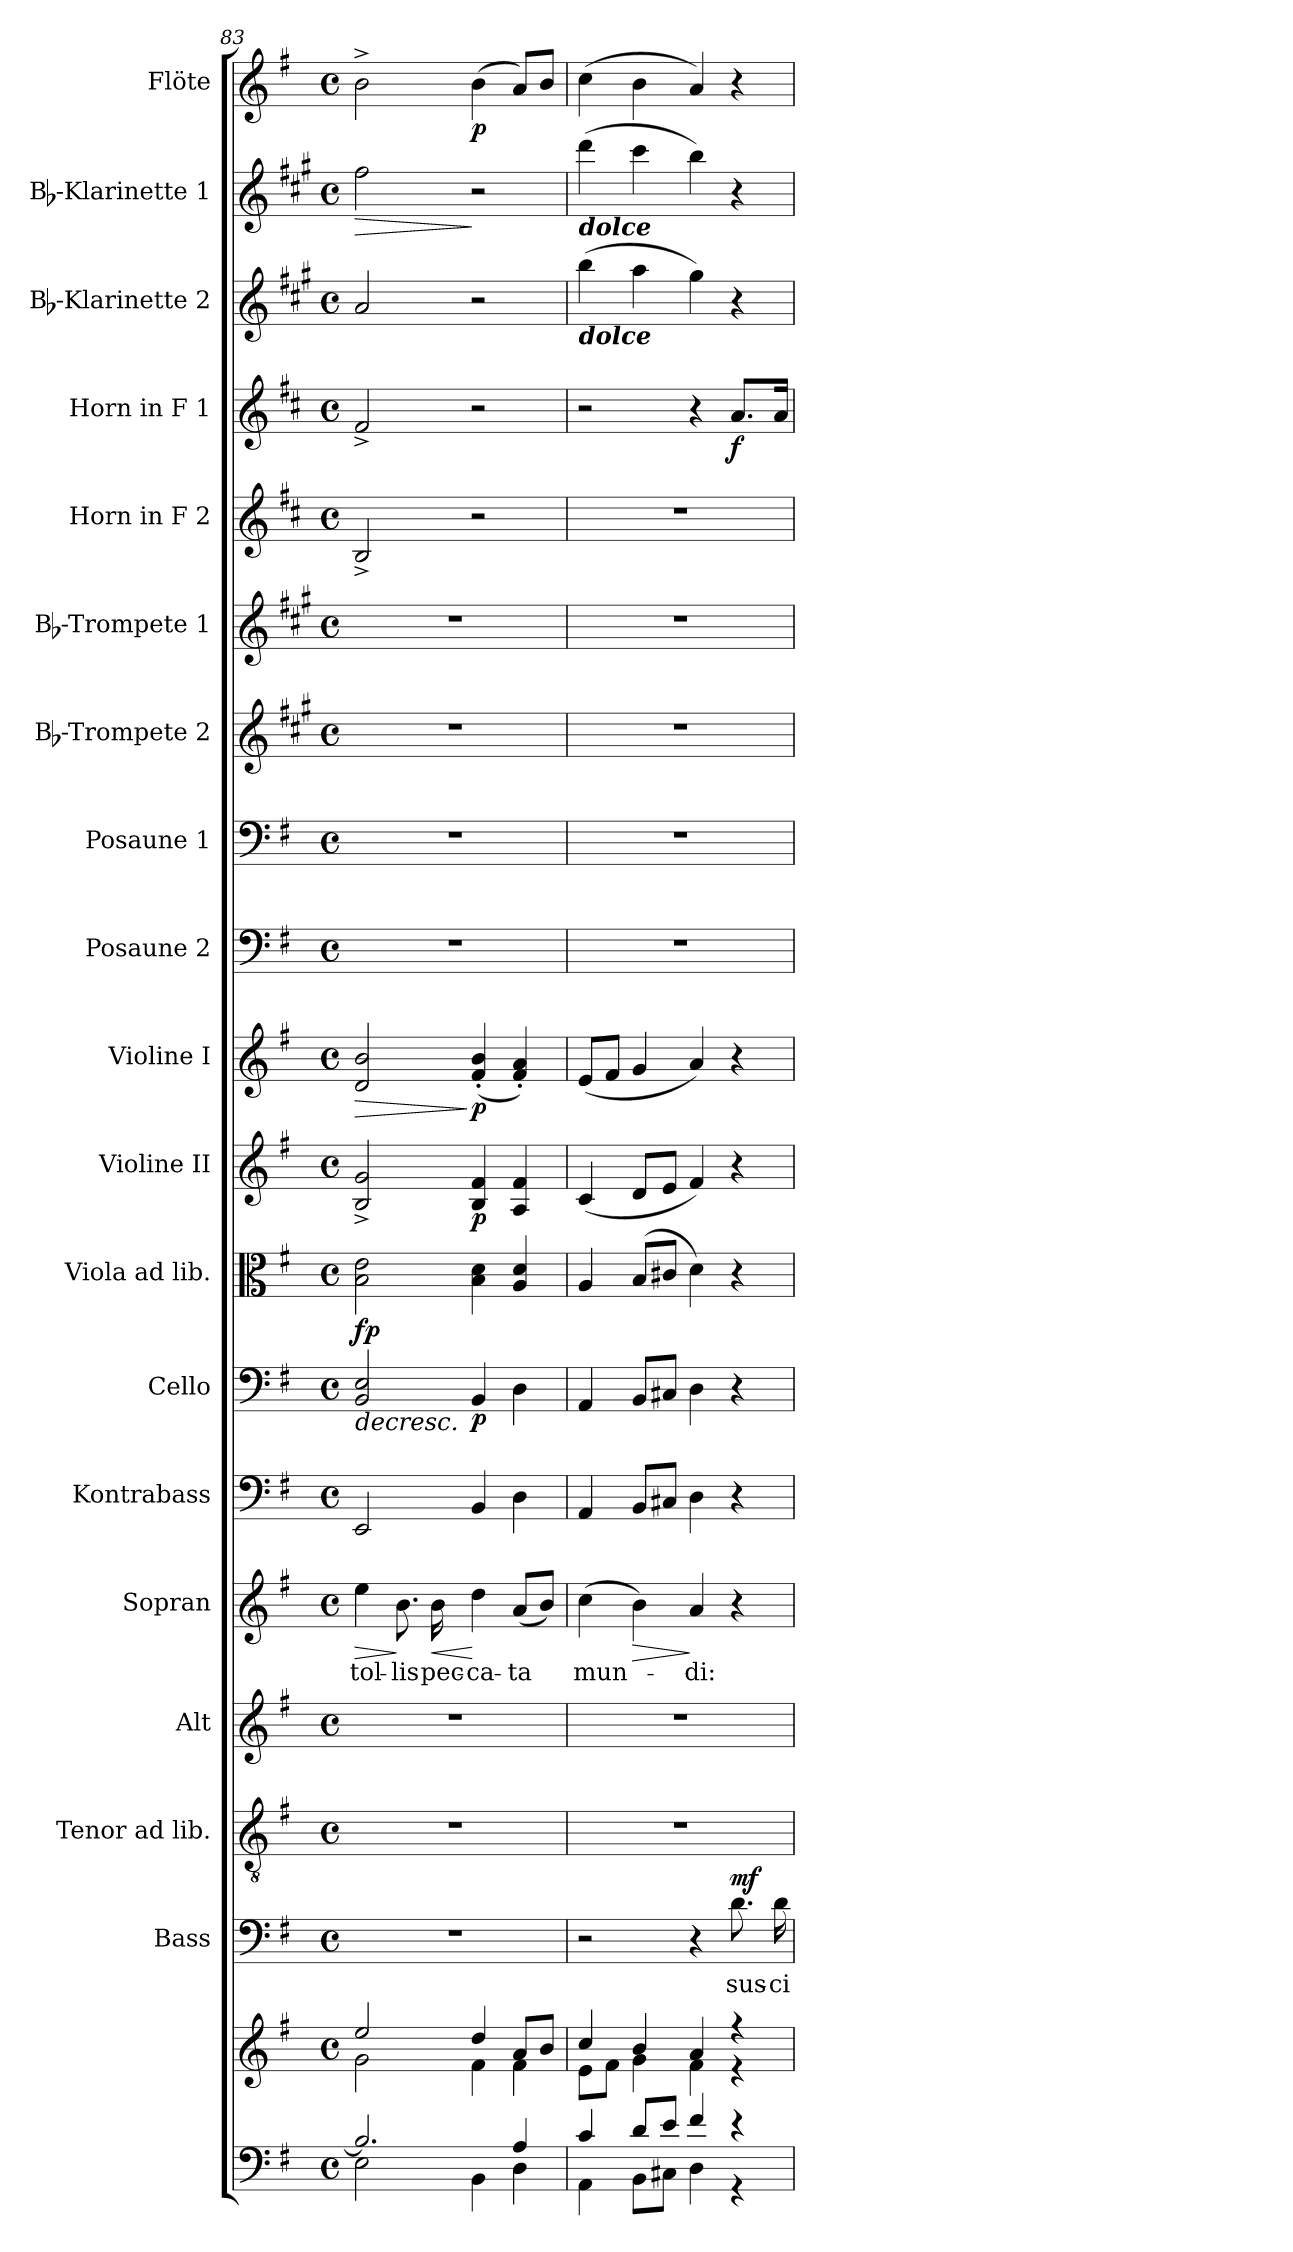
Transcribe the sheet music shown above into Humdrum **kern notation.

**kern	**kern	**kern	**text	**dynam	**kern	**kern	**kern	**text	**dynam	**kern	**kern	**dynam	**kern	**dynam	**kern	**dynam	**kern	**dynam	**kern	**kern	**kern	**kern	**kern	**kern	**dynam	**kern	**kern	**dynam	**kern	**dynam
*part19	*part19	*part18	*part18	*part18	*part17	*part16	*part15	*part15	*part15	*part14	*part13	*part13	*part12	*part12	*part11	*part11	*part10	*part10	*part9	*part8	*part7	*part6	*part5	*part4	*part4	*part3	*part2	*part2	*part1	*part1
*staff20	*staff19	*staff18	*staff18	*staff18	*staff17	*staff16	*staff15	*staff15	*staff15	*staff14	*staff13	*staff13	*staff12	*staff12	*staff11	*staff11	*staff10	*staff10	*staff9	*staff8	*staff7	*staff6	*staff5	*staff4	*staff4	*staff3	*staff2	*staff2	*staff1	*staff1
*	*	*I"Bass	*	*	*I"Tenor ad lib.	*I"Alt	*I"Sopran	*	*	*I"Kontrabass	*I"Cello	*	*I"Viola ad lib.	*	*I"Violine II	*	*I"Violine I	*	*I"Posaune 2	*I"Posaune 1	*I"Bb-Trompete 2	*I"Bb-Trompete 1	*I"Horn in F 2	*I"Horn in F 1	*	*I"Bb-Klarinette 2	*I"Bb-Klarinette 1	*	*I"Flöte	*
*	*	*I'B.	*	*	*I'T.	*I'A.	*I'S.	*	*	*I'Kb.	*	*	*I'Vla.	*	*I'Vl. II	*	*I'Vl. I	*	*I'Pos. 2	*I'Pos. 1	*I'Bb Trp. 2	*I'Bb Trp. 1	*	*	*	*I'Bb Kl. 2	*I'Bb Kl. 1	*	*I'Fl.	*
*clefF4	*clefG2	*clefF4	*	*	*clefGv2	*clefG2	*clefG2	*	*	*clefF4	*clefF4	*	*clefC3	*	*clefG2	*	*clefG2	*	*clefF4	*clefF4	*clefG2	*clefG2	*clefG2	*clefG2	*	*clefG2	*clefG2	*	*clefG2	*
*	*	*	*	*	*	*	*	*	*	*ITrd7c12	*	*	*	*	*	*	*	*	*	*	*ITrd1c2	*ITrd1c2	*ITrd4c7	*ITrd4c7	*	*ITrd1c2	*ITrd1c2	*	*	*
*k[f#]	*k[f#]	*k[f#]	*	*	*k[f#]	*k[f#]	*k[f#]	*	*	*k[f#]	*k[f#]	*	*k[f#]	*	*k[f#]	*	*k[f#]	*	*k[f#]	*k[f#]	*k[f#]	*k[f#]	*k[f#]	*k[f#]	*	*k[f#]	*k[f#]	*	*k[f#]	*
*G:	*G:	*G:	*	*	*G:	*G:	*G:	*	*	*G:	*G:	*	*G:	*	*G:	*	*G:	*	*G:	*G:	*G:	*G:	*G:	*G:	*	*G:	*G:	*	*G:	*
*M4/4	*M4/4	*M4/4	*	*	*M4/4	*M4/4	*M4/4	*	*	*M4/4	*M4/4	*	*M4/4	*	*M4/4	*	*M4/4	*	*M4/4	*M4/4	*M4/4	*M4/4	*M4/4	*M4/4	*	*M4/4	*M4/4	*	*M4/4	*
*met(c)	*met(c)	*met(c)	*	*	*met(c)	*met(c)	*met(c)	*	*	*met(c)	*met(c)	*	*met(c)	*	*met(c)	*	*met(c)	*	*met(c)	*met(c)	*met(c)	*met(c)	*met(c)	*met(c)	*	*met(c)	*met(c)	*	*met(c)	*
=83	=83	=83	=83	=83	=83	=83	=83	=83	=83	=83	=83	=83	=83	=83	=83	=83	=83	=83	=83	=83	=83	=83	=83	=83	=83	=83	=83	=83	=83	=83
*^	*^	*	*	*	*	*	*	*	*	*	*	*	*	*	*	*	*	*	*	*	*	*	*	*	*	*	*	*	*	*
!	!	!	!	!	!	!	!	!	!	!LO:LY:b	!LO:HP:b	!	!	!LO:HP:b	!	!LO:DY:b	!	!	!	!LO:HP:b	!	!	!	!	!	!	!	!	!	!LO:HP:b	!	!
2.B/]	2E\	2ee/	2g\	1r	.	.	1r	1r	4ee\	tol-	>	2EEE/	2BB/ 2E/	>	2B\ 2e\	fp	2B/^< 2g/^<	.	2d/ 2b/	>	1r	1r	1r	1r	2E^</	2B^</	.	2g/	2ee\	>	2b^>\	.
!	!	!	!	!	!	!	!	!	!	!LO:LY:b	!	!	!	!	!	!	!	!	!	!	!	!	!	!	!	!	!	!	!	!	!	!
.	.	.	.	.	.	.	.	.	8.b\	-lis	]	.	.	.	.	.	.	.	.	.	.	.	.	.	.	.	.	.	.	.	.	.
!	!	!	!	!	!	!	!	!	!	!LO:LY:b	!LO:HP:b	!	!	!	!	!	!	!	!	!	!	!	!	!	!	!	!	!	!	!	!	!
.	.	.	.	.	.	.	.	.	16b\	pec-	<	.	.	.	.	.	.	.	.	.	.	.	.	.	.	.	.	.	.	.	.	.
!	!	!	!	!	!	!	!	!	!	!LO:LY:b	!	!	!	!LO:DY:b	!	!	!	!LO:DY:b	!	!LO:DY:n=1:b	!	!	!	!	!	!	!	!	!	!	!	!LO:DY:b
.	4BB\	4dd/	4f#\	.	.	.	.	.	4dd\	-ca-	[	4BBB/	4BB/	p	4B\ 4d\	.	4B/ 4f#/	p	(<4f#/'< 4b/'<	] p	.	.	.	.	2r	2r	.	2r	2r	]	(>4b\	p
!	!	!	!	!	!	!	!	!	!	!LO:LY:b	!	!	!	!	!	!	!	!	!	!	!	!	!	!	!	!	!	!	!	!	!	!
4A/	4D\	8a/L	4f#\	.	.	.	.	.	(<8a/L	-ta	.	4DD\	4D\	]	4A/ 4d/	.	4A/ 4f#/	.	4f#/'< 4a/'<)	.	.	.	.	.	.	.	.	.	.	.	8a/L)	.
.	.	8b/J	.	.	.	.	.	.	8b/J)	.	.	.	.	.	.	.	.	.	.	.	.	.	.	.	.	.	.	.	.	.	8b/J	.
=84	=84	=84	=84	=84	=84	=84	=84	=84	=84	=84	=84	=84	=84	=84	=84	=84	=84	=84	=84	=84	=84	=84	=84	=84	=84	=84	=84	=84	=84	=84	=84	=84
!	!	!	!	!	!	!	!	!	!	!	!	!	!	!	!	!	!	!	!	!	!	!	!	!	!	!	!	!	!LO:TX:b:Bi:t=dolce	!	!	!
!	!	!	!	!	!	!	!	!	!	!	!	!	!	!	!	!	!	!	!	!	!	!	!	!	!	!	!	!LO:TX:b:Bi:t=dolce	!	!	!	!
!	!	!	!	!	!	!	!	!	!	!LO:LY:b	!	!	!	!	!	!	!	!	!	!	!	!	!	!	!	!	!	!	!	!	!	!
4c/	4AA\	4cc/	8e\L	2r	.	.	1r	1r	(>4cc\	mun-	.	4AAA/	4AA/	.	4A/	.	(<4c/	.	(<8e/L	.	1r	1r	1r	1r	1r	2r	.	(>4aa\	(>4ccc\	.	(>4cc\	.
.	.	.	8f#\J	.	.	.	.	.	.	.	.	.	.	.	.	.	.	.	8f#/J	.	.	.	.	.	.	.	.	.	.	.	.	.
!	!	!	!	!	!	!	!	!	!	!	!LO:HP:b	!	!	!	!	!	!	!	!	!	!	!	!	!	!	!	!	!	!	!	!	!
8d/L	8BB\L	4b/	4g\	.	.	.	.	.	4b\)	.	>	8BBB/L	8BB/L	.	(>8B/L	.	8d/L	.	4g/	.	.	.	.	.	.	.	.	4gg\	4bb\	.	4b\	.
8e/J	8C#X\J	.	.	.	.	.	.	.	.	.	.	8CC#X/J	8C#X/J	.	8c#X/J	.	8e/J	.	.	.	.	.	.	.	.	.	.	.	.	.	.	.
!	!	!	!	!	!	!	!	!	!	!LO:LY:b	!	!	!	!	!	!	!	!	!	!	!	!	!	!	!	!	!	!	!	!	!	!
4f#/	4D\	4a/	4f#\	4r	.	.	.	.	4a/	-di:	]	4DD\	4D\	.	4d\)	.	4f#/)	.	4a/)	.	.	.	.	.	.	4r	.	4ff#\)	4aa\)	.	4a/)	.
!	!	!	!	!	!LO:LY:b	!LO:DY:a	!	!	!	!	!	!	!	!	!	!	!	!	!	!	!	!	!	!	!	!	!LO:DY:b	!	!	!	!	!
4r	4r	4r	4r	8.d\	sus-	mf	.	.	4r	.	.	4r	4r	.	4r	.	4r	.	4r	.	.	.	.	.	.	8.d/L	f	4r	4r	.	4r	.
!	!	!	!	!	!LO:LY:b	!	!	!	!	!	!	!	!	!	!	!	!	!	!	!	!	!	!	!	!	!	!	!	!	!	!	!
.	.	.	.	16d\	-ci-	.	.	.	.	.	.	.	.	.	.	.	.	.	.	.	.	.	.	.	.	16d/Jk	.	.	.	.	.	.
*v	*v	*	*	*	*	*	*	*	*	*	*	*	*	*	*	*	*	*	*	*	*	*	*	*	*	*	*	*	*	*	*	*
*	*v	*v	*	*	*	*	*	*	*	*	*	*	*	*	*	*	*	*	*	*	*	*	*	*	*	*	*	*	*	*	*
=	=	=	=	=	=	=	=	=	=	=	=	=	=	=	=	=	=	=	=	=	=	=	=	=	=	=	=	=	=	=
*-	*-	*-	*-	*-	*-	*-	*-	*-	*-	*-	*-	*-	*-	*-	*-	*-	*-	*-	*-	*-	*-	*-	*-	*-	*-	*-	*-	*-	*-	*-
